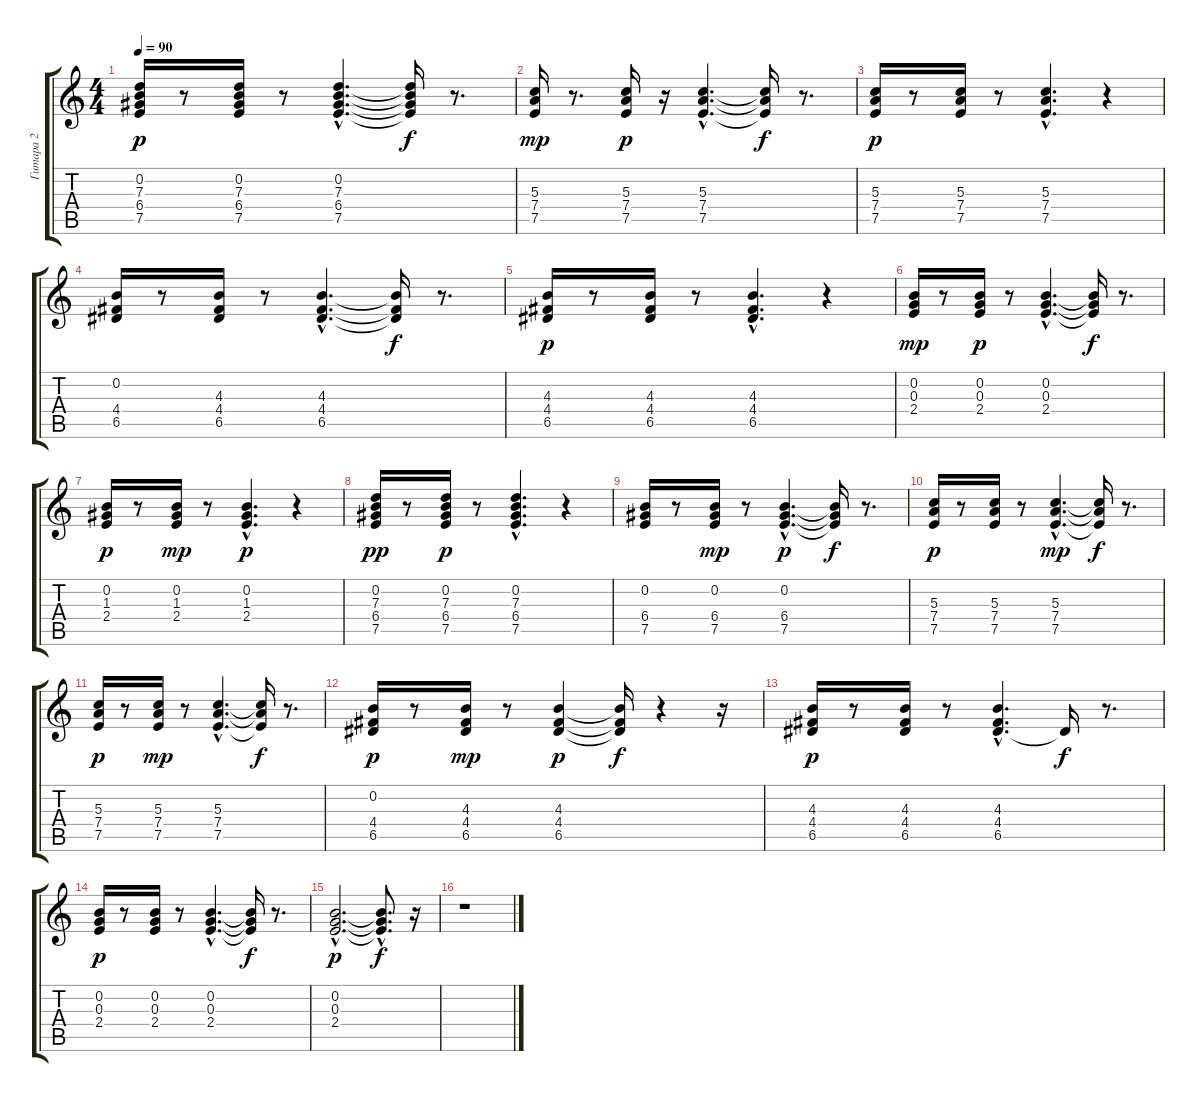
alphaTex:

\track ("Гитара 2" "Гитара 2") {instrument acousticguitarsteel}
\staff {score tabs}
\tuning (E4 B3 G3 D3 A2 E2) {hide}
\ts (4 4)
\tempo 90
\clef g2
\ks c
(0.2 7.3 6.4 7.5).16{dy p} r.8 (0.2 7.3 6.4 7.5).16 r.8 (0.2{hac} 7.3{hac} 6.4{hac} 7.5{hac}).4{d} (0.2{t} 7.3{t} 6.4{t} 7.5{t}).16{dy f} r.8{d} |
(5.3 7.4 7.5).16{dy mp} r.8{d} (5.3 7.4 7.5).16{dy p} r.16 (5.3{hac} 7.4{hac} 7.5{hac}).4{d} (5.3{t} 7.4{t} 7.5{t}).16{dy f} r.8{d} |
(5.3 7.4 7.5).16{dy p} r.8 (5.3 7.4 7.5).16 r.8 (5.3{hac} 7.4{hac} 7.5{hac}).4{d} r.4 |
(0.2 4.4 6.5).16 r.8 (4.3 4.4 6.5).16 r.8 (4.3{hac} 4.4{hac} 6.5{hac}).4{d} (4.3{t} 4.4{t} 6.5{t}).16{dy f} r.8{d} |
(4.3 4.4 6.5).16{dy p} r.8 (4.3 4.4 6.5).16 r.8 (4.3{hac} 4.4{hac} 6.5{hac}).4{d} r.4 |
(0.2 0.3 2.4).16{dy mp} r.8 (0.2 0.3 2.4).16{dy p} r.8 (0.2{hac} 0.3{hac} 2.4{hac}).4{d} (0.2{t} 0.3{t} 2.4{t}).16{dy f} r.8{d} |
(0.2 1.3 2.4).16{dy p} r.8 (0.2 1.3 2.4).16{dy mp} r.8 (0.2{hac} 1.3{hac} 2.4{hac}).4{d dy p} r.4 |
(0.2 7.3 6.4 7.5).16{dy pp} r.8 (0.2 7.3 6.4 7.5).16{dy p} r.8 (0.2{hac} 7.3{hac} 6.4{hac} 7.5{hac}).4{d} r.4 |
(0.2 6.4 7.5).16 r.8 (0.2 6.4 7.5).16{dy mp} r.8 (0.2{hac} 6.4{hac} 7.5{hac}).4{d dy p} (0.2{t} 6.4{t} 7.5{t}).16{dy f} r.8{d} |
(5.3 7.4 7.5).16{dy p} r.8 (5.3 7.4 7.5).16 r.8 (5.3{hac} 7.4{hac} 7.5{hac}).4{d dy mp} (5.3{t} 7.4{t} 7.5{t}).16{dy f} r.8{d} |
(5.3 7.4 7.5).16{dy p} r.8 (5.3 7.4 7.5).16{dy mp} r.8 (5.3{hac} 7.4{hac} 7.5{hac}).4{d} (5.3{t} 7.4{t} 7.5{t}).16{dy f} r.8{d} |
(0.2 4.4 6.5).16{dy p} r.8 (4.3 4.4 6.5).16{dy mp} r.8 (4.3 4.4 6.5).4{dy p} (4.3{t} 4.4{t} 6.5{t}).16{dy f} r.4 r.16 |
(4.3 4.4 6.5).16{dy p} r.8 (4.3 4.4 6.5).16 r.8 (4.3{hac} 4.4{hac} 6.5{hac}).4{d} 6.5{t}.16{dy f} r.8{d} |
(0.2 0.3 2.4).16{dy p} r.8 (0.2 0.3 2.4).16 r.8 (0.2{hac} 0.3{hac} 2.4{hac}).4{d} (0.2{t} 0.3{t} 2.4{t}).16{dy f} r.8{d} |
(0.2{hac} 0.3{hac} 2.4{hac}).2{d dy p} (0.2{hac t} 0.3{hac t} 2.4{hac t}).8{d dy f} r.16 |
r.1
